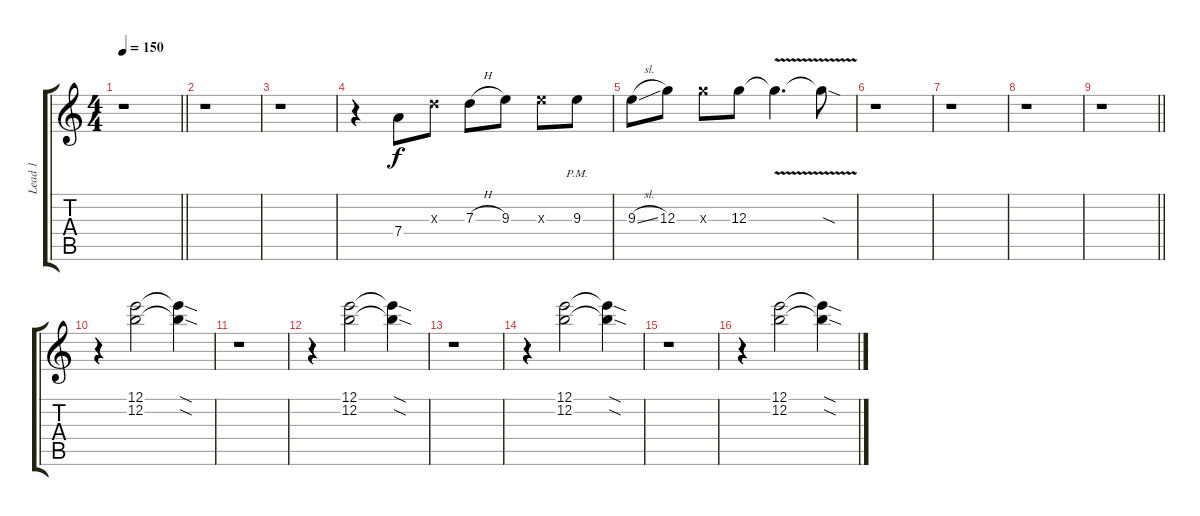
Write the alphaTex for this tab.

\track ("Lead 1" "Lead 1") {instrument distortionguitar}
\staff {score tabs}
\tuning (E4 B3 G3 D3 A2 E2) {hide}
\ts (4 4)
\tempo 150
\clef g2
\barLineRight lightlight
\ks c
r.1{dy f} |
r.1 |
r.1 |
r.4 7.4.8 7.3{x}.8 7.3{h}.8 9.3.8 9.3{x}.8 9.3{pm}.8 |
9.3{sl}.8 12.3.8 12.3{x}.8 12.3.8 12.3{v t}.4{d} 12.3{sod t}.8 |
r.1 |
r.1 |
r.1 |
\barLineRight lightlight
r.1 |
r.4 (12.1 12.2).2 (12.1{sod t} 12.2{sod t}).4 |
r.1 |
r.4 (12.1 12.2).2 (12.1{sod t} 12.2{sod t}).4 |
r.1 |
r.4 (12.1 12.2).2 (12.1{sod t} 12.2{sod t}).4 |
r.1 |
r.4 (12.1 12.2).2 (12.1{sod t} 12.2{sod t}).4
